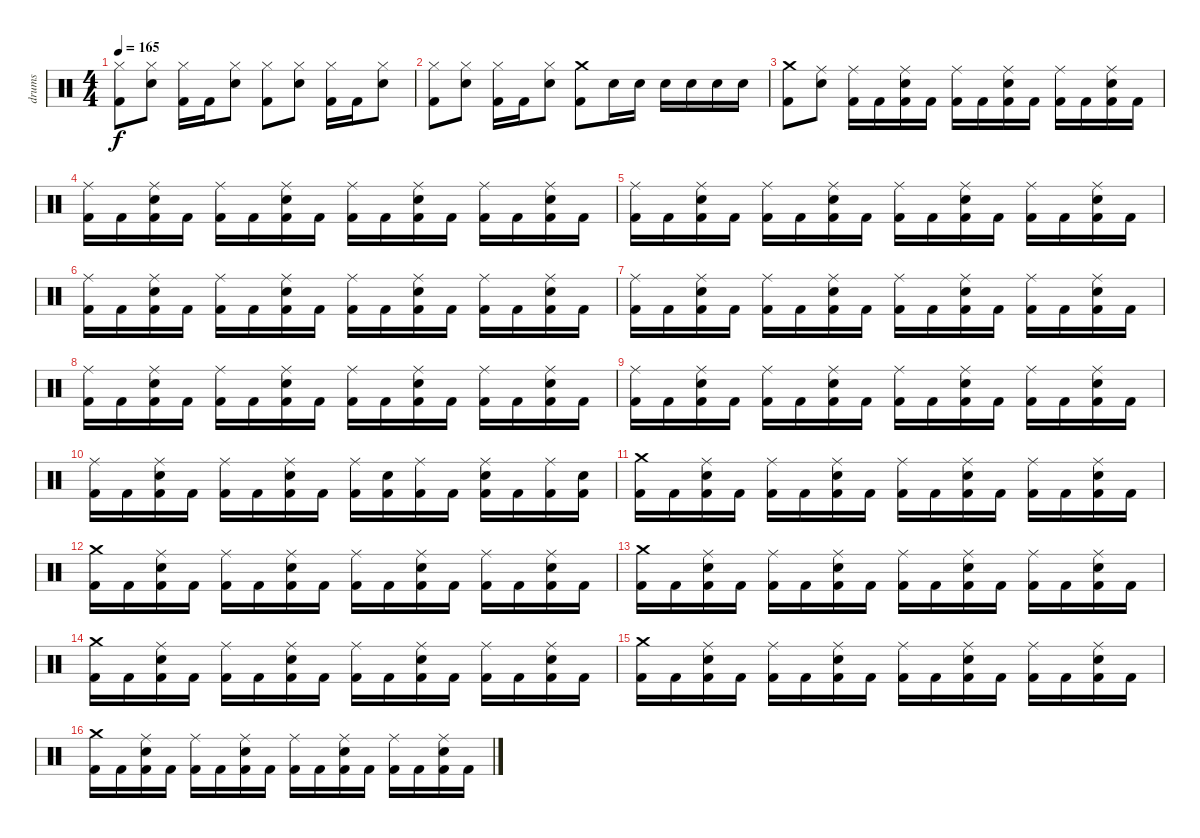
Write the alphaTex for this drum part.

\track ("drums" "drums") {instrument percussion}
\staff {score}
\articulation defaults
\ts (4 4)
\tempo 165
\clef neutral
\ks c
("Hi-Hat (closed)" "Kick (hit) 2").8{dy f} ("Hi-Hat (closed)" "Snare (hit) 2").8 ("Hi-Hat (closed)" "Kick (hit) 2").16 "Kick (hit) 2".16 ("Hi-Hat (closed)" "Snare (hit) 2").8 ("Hi-Hat (closed)" "Kick (hit) 2").8 ("Hi-Hat (closed)" "Snare (hit) 2").8 ("Hi-Hat (closed)" "Kick (hit) 2").16 "Kick (hit) 2".16 ("Hi-Hat (closed)" "Snare (hit) 2").8 |
("Hi-Hat (closed)" "Kick (hit) 2").8 ("Hi-Hat (closed)" "Snare (hit) 2").8 ("Hi-Hat (closed)" "Kick (hit) 2").16 "Kick (hit) 2".16 ("Hi-Hat (closed)" "Snare (hit) 2").8 ("Crash medium (hit)" "Kick (hit) 2").8 "Snare (hit) 2".16 "Snare (hit) 2".16 "Snare (hit) 2".16 "Snare (hit) 2".16 "Snare (hit) 2".16 "Snare (hit) 2".16 |
("Crash medium (hit)" "Kick (hit) 2").8 ("Ride (middle)" "Snare (hit) 2").8 ("Ride (middle)" "Kick (hit) 2").16 "Kick (hit) 2".16 ("Ride (middle)" "Snare (hit) 2" "Kick (hit) 2").16 "Kick (hit) 2".16 ("Ride (middle)" "Kick (hit) 2").16 "Kick (hit) 2".16 ("Ride (middle)" "Snare (hit) 2" "Kick (hit) 2").16 "Kick (hit) 2".16 ("Ride (middle)" "Kick (hit) 2").16 "Kick (hit) 2".16 ("Ride (middle)" "Snare (hit) 2" "Kick (hit) 2").16 "Kick (hit) 2".16 |
("Ride (middle)" "Kick (hit) 2").16 "Kick (hit) 2".16 ("Ride (middle)" "Snare (hit) 2" "Kick (hit) 2").16 "Kick (hit) 2".16 ("Ride (middle)" "Kick (hit) 2").16 "Kick (hit) 2".16 ("Ride (middle)" "Snare (hit) 2" "Kick (hit) 2").16 "Kick (hit) 2".16 ("Ride (middle)" "Kick (hit) 2").16 "Kick (hit) 2".16 ("Ride (middle)" "Snare (hit) 2" "Kick (hit) 2").16 "Kick (hit) 2".16 ("Ride (middle)" "Kick (hit) 2").16 "Kick (hit) 2".16 ("Ride (middle)" "Snare (hit) 2" "Kick (hit) 2").16 "Kick (hit) 2".16 |
("Ride (middle)" "Kick (hit) 2").16 "Kick (hit) 2".16 ("Ride (middle)" "Snare (hit) 2" "Kick (hit) 2").16 "Kick (hit) 2".16 ("Ride (middle)" "Kick (hit) 2").16 "Kick (hit) 2".16 ("Ride (middle)" "Snare (hit) 2" "Kick (hit) 2").16 "Kick (hit) 2".16 ("Ride (middle)" "Kick (hit) 2").16 "Kick (hit) 2".16 ("Ride (middle)" "Snare (hit) 2" "Kick (hit) 2").16 "Kick (hit) 2".16 ("Ride (middle)" "Kick (hit) 2").16 "Kick (hit) 2".16 ("Ride (middle)" "Snare (hit) 2" "Kick (hit) 2").16 "Kick (hit) 2".16 |
("Ride (middle)" "Kick (hit) 2").16 "Kick (hit) 2".16 ("Ride (middle)" "Snare (hit) 2" "Kick (hit) 2").16 "Kick (hit) 2".16 ("Ride (middle)" "Kick (hit) 2").16 "Kick (hit) 2".16 ("Ride (middle)" "Snare (hit) 2" "Kick (hit) 2").16 "Kick (hit) 2".16 ("Ride (middle)" "Kick (hit) 2").16 "Kick (hit) 2".16 ("Ride (middle)" "Snare (hit) 2" "Kick (hit) 2").16 "Kick (hit) 2".16 ("Ride (middle)" "Kick (hit) 2").16 "Kick (hit) 2".16 ("Ride (middle)" "Snare (hit) 2" "Kick (hit) 2").16 "Kick (hit) 2".16 |
("Ride (middle)" "Kick (hit) 2").16 "Kick (hit) 2".16 ("Ride (middle)" "Snare (hit) 2" "Kick (hit) 2").16 "Kick (hit) 2".16 ("Ride (middle)" "Kick (hit) 2").16 "Kick (hit) 2".16 ("Ride (middle)" "Snare (hit) 2" "Kick (hit) 2").16 "Kick (hit) 2".16 ("Ride (middle)" "Kick (hit) 2").16 "Kick (hit) 2".16 ("Ride (middle)" "Snare (hit) 2" "Kick (hit) 2").16 "Kick (hit) 2".16 ("Ride (middle)" "Kick (hit) 2").16 "Kick (hit) 2".16 ("Ride (middle)" "Snare (hit) 2" "Kick (hit) 2").16 "Kick (hit) 2".16 |
("Ride (middle)" "Kick (hit) 2").16 "Kick (hit) 2".16 ("Ride (middle)" "Snare (hit) 2" "Kick (hit) 2").16 "Kick (hit) 2".16 ("Ride (middle)" "Kick (hit) 2").16 "Kick (hit) 2".16 ("Ride (middle)" "Snare (hit) 2" "Kick (hit) 2").16 "Kick (hit) 2".16 ("Ride (middle)" "Kick (hit) 2").16 "Kick (hit) 2".16 ("Ride (middle)" "Snare (hit) 2" "Kick (hit) 2").16 "Kick (hit) 2".16 ("Ride (middle)" "Kick (hit) 2").16 "Kick (hit) 2".16 ("Ride (middle)" "Snare (hit) 2" "Kick (hit) 2").16 "Kick (hit) 2".16 |
("Ride (middle)" "Kick (hit) 2").16 "Kick (hit) 2".16 ("Ride (middle)" "Snare (hit) 2" "Kick (hit) 2").16 "Kick (hit) 2".16 ("Ride (middle)" "Kick (hit) 2").16 "Kick (hit) 2".16 ("Ride (middle)" "Snare (hit) 2" "Kick (hit) 2").16 "Kick (hit) 2".16 ("Ride (middle)" "Kick (hit) 2").16 "Kick (hit) 2".16 ("Ride (middle)" "Snare (hit) 2" "Kick (hit) 2").16 "Kick (hit) 2".16 ("Ride (middle)" "Kick (hit) 2").16 "Kick (hit) 2".16 ("Ride (middle)" "Snare (hit) 2" "Kick (hit) 2").16 "Kick (hit) 2".16 |
("Ride (middle)" "Kick (hit) 2").16 "Kick (hit) 2".16 ("Ride (middle)" "Snare (hit) 2" "Kick (hit) 2").16 "Kick (hit) 2".16 ("Ride (middle)" "Kick (hit) 2").16 "Kick (hit) 2".16 ("Ride (middle)" "Snare (hit) 2" "Kick (hit) 2").16 "Kick (hit) 2".16 ("Ride (middle)" "Kick (hit) 2").16 ("Snare (hit) 2" "Kick (hit) 2").16 ("Ride (middle)" "Kick (hit) 2").16 "Kick (hit) 2".16 ("Ride (middle)" "Snare (hit) 2" "Kick (hit) 2").16 "Kick (hit) 2".16 ("Ride (middle)" "Kick (hit) 2").16 ("Snare (hit) 2" "Kick (hit) 2").16 |
("Crash medium (hit)" "Kick (hit) 2").16 "Kick (hit) 2".16 ("Ride (middle)" "Snare (hit) 2" "Kick (hit) 2").16 "Kick (hit) 2".16 ("Ride (middle)" "Kick (hit) 2").16 "Kick (hit) 2".16 ("Ride (middle)" "Snare (hit) 2" "Kick (hit) 2").16 "Kick (hit) 2".16 ("Ride (middle)" "Kick (hit) 2").16 "Kick (hit) 2".16 ("Ride (middle)" "Snare (hit) 2" "Kick (hit) 2").16 "Kick (hit) 2".16 ("Ride (middle)" "Kick (hit) 2").16 "Kick (hit) 2".16 ("Ride (middle)" "Snare (hit) 2" "Kick (hit) 2").16 "Kick (hit) 2".16 |
("Crash medium (hit)" "Kick (hit) 2").16 "Kick (hit) 2".16 ("Ride (middle)" "Snare (hit) 2" "Kick (hit) 2").16 "Kick (hit) 2".16 ("Ride (middle)" "Kick (hit) 2").16 "Kick (hit) 2".16 ("Ride (middle)" "Snare (hit) 2" "Kick (hit) 2").16 "Kick (hit) 2".16 ("Ride (middle)" "Kick (hit) 2").16 "Kick (hit) 2".16 ("Ride (middle)" "Snare (hit) 2" "Kick (hit) 2").16 "Kick (hit) 2".16 ("Ride (middle)" "Kick (hit) 2").16 "Kick (hit) 2".16 ("Ride (middle)" "Snare (hit) 2" "Kick (hit) 2").16 "Kick (hit) 2".16 |
("Crash medium (hit)" "Kick (hit) 2").16 "Kick (hit) 2".16 ("Ride (middle)" "Snare (hit) 2" "Kick (hit) 2").16 "Kick (hit) 2".16 ("Ride (middle)" "Kick (hit) 2").16 "Kick (hit) 2".16 ("Ride (middle)" "Snare (hit) 2" "Kick (hit) 2").16 "Kick (hit) 2".16 ("Ride (middle)" "Kick (hit) 2").16 "Kick (hit) 2".16 ("Ride (middle)" "Snare (hit) 2" "Kick (hit) 2").16 "Kick (hit) 2".16 ("Ride (middle)" "Kick (hit) 2").16 "Kick (hit) 2".16 ("Ride (middle)" "Snare (hit) 2" "Kick (hit) 2").16 "Kick (hit) 2".16 |
("Crash medium (hit)" "Kick (hit) 2").16 "Kick (hit) 2".16 ("Ride (middle)" "Snare (hit) 2" "Kick (hit) 2").16 "Kick (hit) 2".16 ("Ride (middle)" "Kick (hit) 2").16 "Kick (hit) 2".16 ("Ride (middle)" "Snare (hit) 2" "Kick (hit) 2").16 "Kick (hit) 2".16 ("Ride (middle)" "Kick (hit) 2").16 "Kick (hit) 2".16 ("Ride (middle)" "Snare (hit) 2" "Kick (hit) 2").16 "Kick (hit) 2".16 ("Ride (middle)" "Kick (hit) 2").16 "Kick (hit) 2".16 ("Ride (middle)" "Snare (hit) 2" "Kick (hit) 2").16 "Kick (hit) 2".16 |
("Crash medium (hit)" "Kick (hit) 2").16 "Kick (hit) 2".16 ("Ride (middle)" "Snare (hit) 2" "Kick (hit) 2").16 "Kick (hit) 2".16 ("Ride (middle)" "Kick (hit) 2").16 "Kick (hit) 2".16 ("Ride (middle)" "Snare (hit) 2" "Kick (hit) 2").16 "Kick (hit) 2".16 ("Ride (middle)" "Kick (hit) 2").16 "Kick (hit) 2".16 ("Ride (middle)" "Snare (hit) 2" "Kick (hit) 2").16 "Kick (hit) 2".16 ("Ride (middle)" "Kick (hit) 2").16 "Kick (hit) 2".16 ("Ride (middle)" "Snare (hit) 2" "Kick (hit) 2").16 "Kick (hit) 2".16 |
("Crash medium (hit)" "Kick (hit) 2").16 "Kick (hit) 2".16 ("Ride (middle)" "Snare (hit) 2" "Kick (hit) 2").16 "Kick (hit) 2".16 ("Ride (middle)" "Kick (hit) 2").16 "Kick (hit) 2".16 ("Ride (middle)" "Snare (hit) 2" "Kick (hit) 2").16 "Kick (hit) 2".16 ("Ride (middle)" "Kick (hit) 2").16 "Kick (hit) 2".16 ("Ride (middle)" "Snare (hit) 2" "Kick (hit) 2").16 "Kick (hit) 2".16 ("Ride (middle)" "Kick (hit) 2").16 "Kick (hit) 2".16 ("Ride (middle)" "Snare (hit) 2" "Kick (hit) 2").16 "Kick (hit) 2".16
